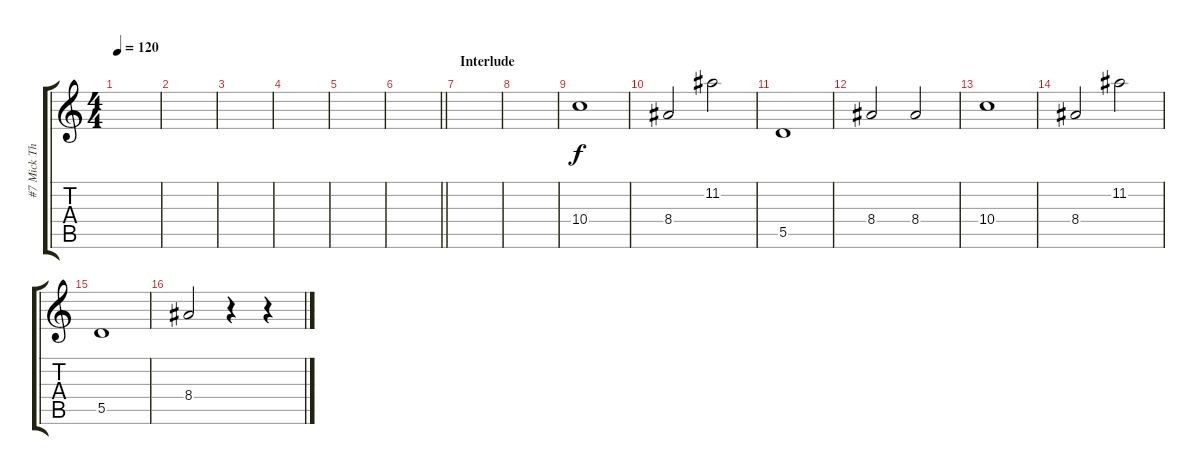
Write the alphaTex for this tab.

\track ("#7 Mick Thomson" "#7 Mick Th") {instrument electricguitarclean}
\staff {score tabs}
\tuning (E4 B3 G3 D3 A2 D2) {hide}
\ts (4 4)
\tempo 120
\clef g2
\ks c
|
|
|
|
|
\barLineRight lightlight
|
\section ("" "Interlude")
|
|
10.4.1 |
8.4.2 11.2.2 |
5.5.1 |
8.4.2 8.4.2 |
10.4.1 |
8.4.2 11.2.2 |
5.5.1 |
8.4.2 r.4 r.4
